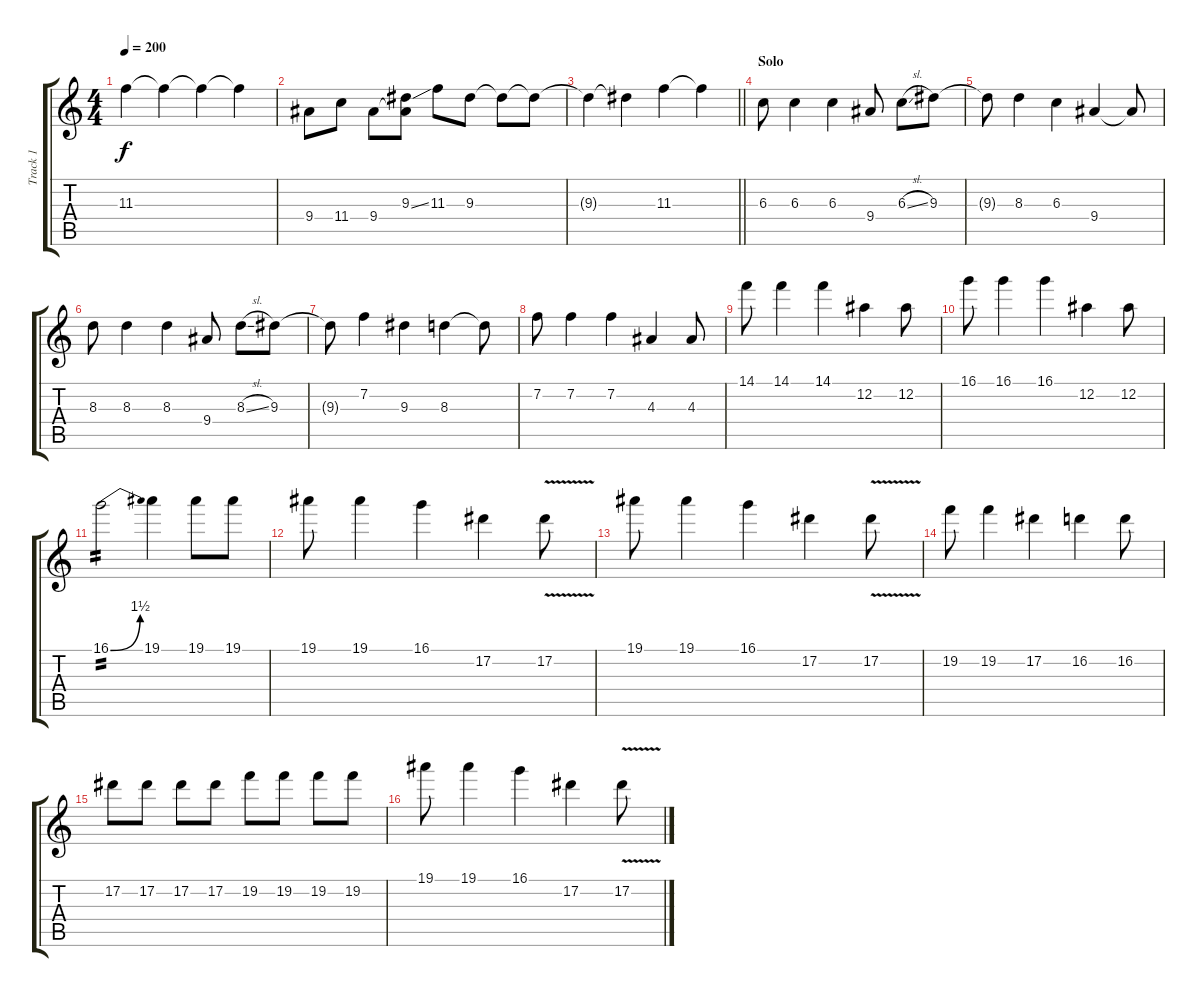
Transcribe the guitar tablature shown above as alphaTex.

\track ("Track 1" "Track 1") {instrument distortionguitar}
\staff {score tabs}
\tuning (Eb4 Bb3 Gb3 Db3 Ab2 Eb2) {hide}
\ts (4 4)
\tempo 200
\clef g2
\ks c
11.3{t}.4{dy f} 11.3{t}.4 11.3{t}.4 11.3{t}.4 |
9.4.8 11.4.8 9.4.8 (9.3{ss} 9.4{t}).8 11.3.8 9.3.8 9.3{t}.8 9.3{t}.8 |
\barLineRight lightlight
9.3{t}.4 9.3{t}.4 11.3.4 11.3{t}.4 |
\section ("" "Solo")
6.3.8 6.3.4 6.3.4 9.4.8 6.3{sl}.8 9.3.8 |
9.3{t}.8 8.3.4 6.3.4 9.4.4 9.4{t}.8 |
8.3.8 8.3.4 8.3.4 9.4.8 8.3{sl}.8 9.3.8 |
9.3{t}.8 7.2.4 9.3.4 8.3.4 8.3{t}.8 |
7.2.8 7.2.4 7.2.4 4.3.4 4.3.8 |
14.1.8 14.1.4 14.1.4 12.2.4 12.2.8 |
16.1.8 16.1.4 16.1.4 12.2.4 12.2.8 |
16.1{be (bend 0 0 60 6)}.2{tp 2} 19.1.4 19.1.8 19.1.8 |
19.1.8 19.1.4 16.1.4 17.2.4 17.2{v}.8 |
19.1.8 19.1.4 16.1.4 17.2.4 17.2{v}.8 |
19.2.8 19.2.4 17.2.4 16.2.4 16.2.8 |
17.2.8 17.2.8 17.2.8 17.2.8 19.2.8 19.2.8 19.2.8 19.2.8 |
19.1.8 19.1.4 16.1.4 17.2.4 17.2{v}.8
